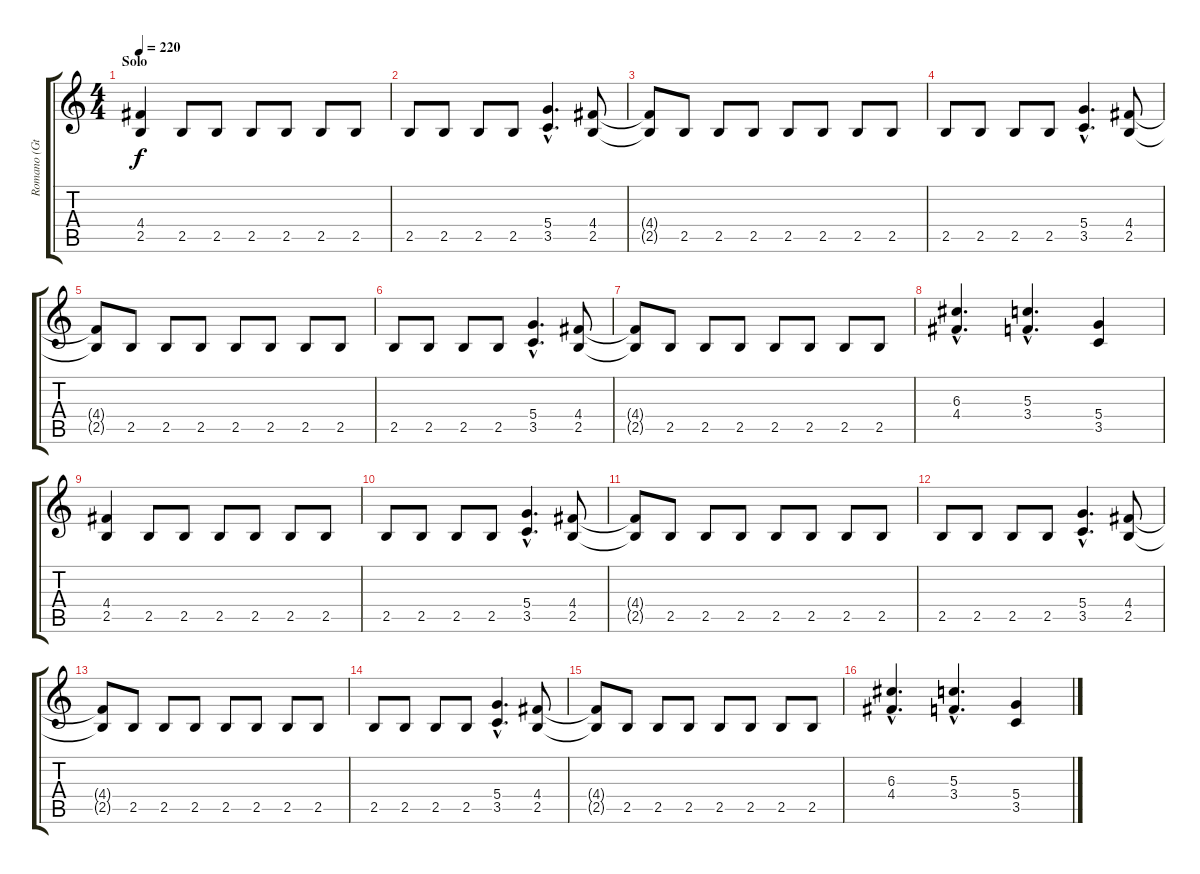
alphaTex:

\track ("Romano (Gtr 1)" "Romano (Gt") {instrument distortionguitar}
\staff {score tabs}
\tuning (E4 B3 G3 D3 A2 E2) {hide}
\ts (4 4)
\section ("" "Solo")
\tempo 220
\clef g2
\ks c
(4.4 2.5).4{dy f} 2.5.8 2.5.8 2.5.8 2.5.8 2.5.8 2.5.8 |
2.5.8 2.5.8 2.5.8 2.5.8 (5.4{hac} 3.5{hac}).4{d} (4.4 2.5).8 |
(4.4{t} 2.5{t}).8 2.5.8 2.5.8 2.5.8 2.5.8 2.5.8 2.5.8 2.5.8 |
2.5.8 2.5.8 2.5.8 2.5.8 (5.4{hac} 3.5{hac}).4{d} (4.4 2.5).8 |
(4.4{t} 2.5{t}).8 2.5.8 2.5.8 2.5.8 2.5.8 2.5.8 2.5.8 2.5.8 |
2.5.8 2.5.8 2.5.8 2.5.8 (5.4{hac} 3.5{hac}).4{d} (4.4 2.5).8 |
(4.4{t} 2.5{t}).8 2.5.8 2.5.8 2.5.8 2.5.8 2.5.8 2.5.8 2.5.8 |
(6.3{hac} 4.4{hac}).4{d} (5.3{hac} 3.4{hac}).4{d} (5.4 3.5).4 |
(4.4 2.5).4 2.5.8 2.5.8 2.5.8 2.5.8 2.5.8 2.5.8 |
2.5.8 2.5.8 2.5.8 2.5.8 (5.4{hac} 3.5{hac}).4{d} (4.4 2.5).8 |
(4.4{t} 2.5{t}).8 2.5.8 2.5.8 2.5.8 2.5.8 2.5.8 2.5.8 2.5.8 |
2.5.8 2.5.8 2.5.8 2.5.8 (5.4{hac} 3.5{hac}).4{d} (4.4 2.5).8 |
(4.4{t} 2.5{t}).8 2.5.8 2.5.8 2.5.8 2.5.8 2.5.8 2.5.8 2.5.8 |
2.5.8 2.5.8 2.5.8 2.5.8 (5.4{hac} 3.5{hac}).4{d} (4.4 2.5).8 |
(4.4{t} 2.5{t}).8 2.5.8 2.5.8 2.5.8 2.5.8 2.5.8 2.5.8 2.5.8 |
(6.3{hac} 4.4{hac}).4{d} (5.3{hac} 3.4{hac}).4{d} (5.4 3.5).4
